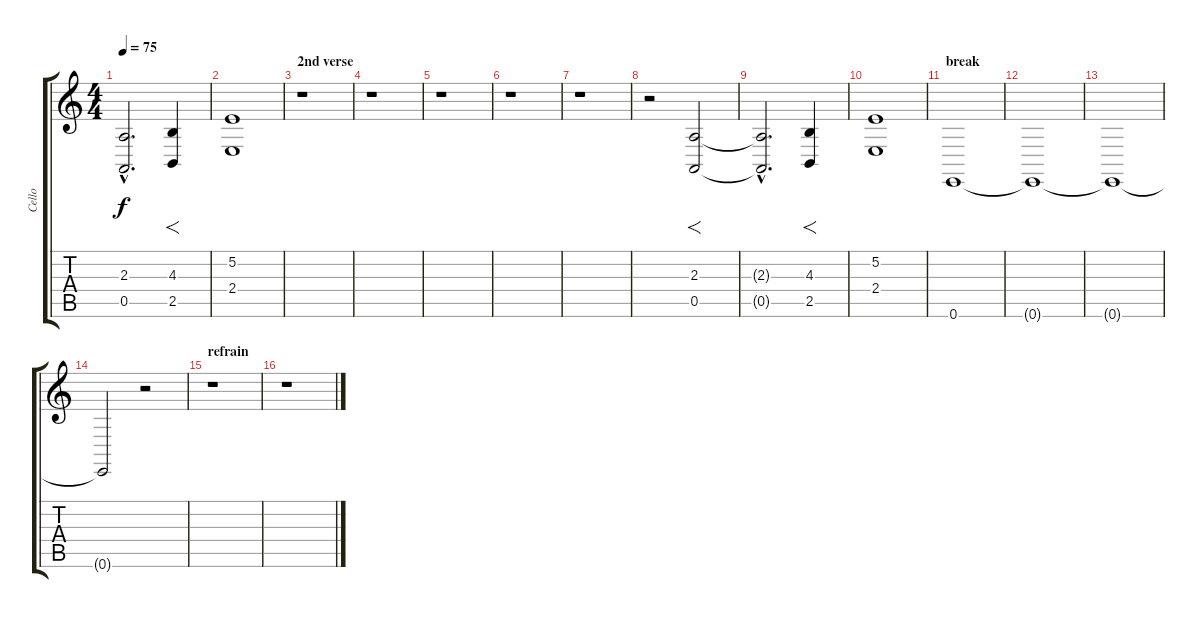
\track ("Cello" "Cello") {instrument cello}
\staff {score tabs}
\tuning (E4 B3 G3 D3 A2 E2) {hide}
\ts (4 4)
\tempo 75
\clef g2
\ks aminor
(2.3{hac t} 0.5{hac t}).2{d dy f} (4.3 2.5).4{f} |
(5.2 2.4).1 |
\section ("" "2nd verse")
r.1 |
r.1 |
r.1 |
r.1 |
r.1 |
r.2 (2.3 0.5).2{f} |
(2.3{hac t} 0.5{hac t}).2{d} (4.3 2.5).4{f} |
(5.2 2.4).1 |
\section ("" "break")
0.6.1 |
0.6{t}.1 |
0.6{t}.1 |
0.6{t}.2 r.2 |
\section ("" "refrain")
r.1 |
r.1
